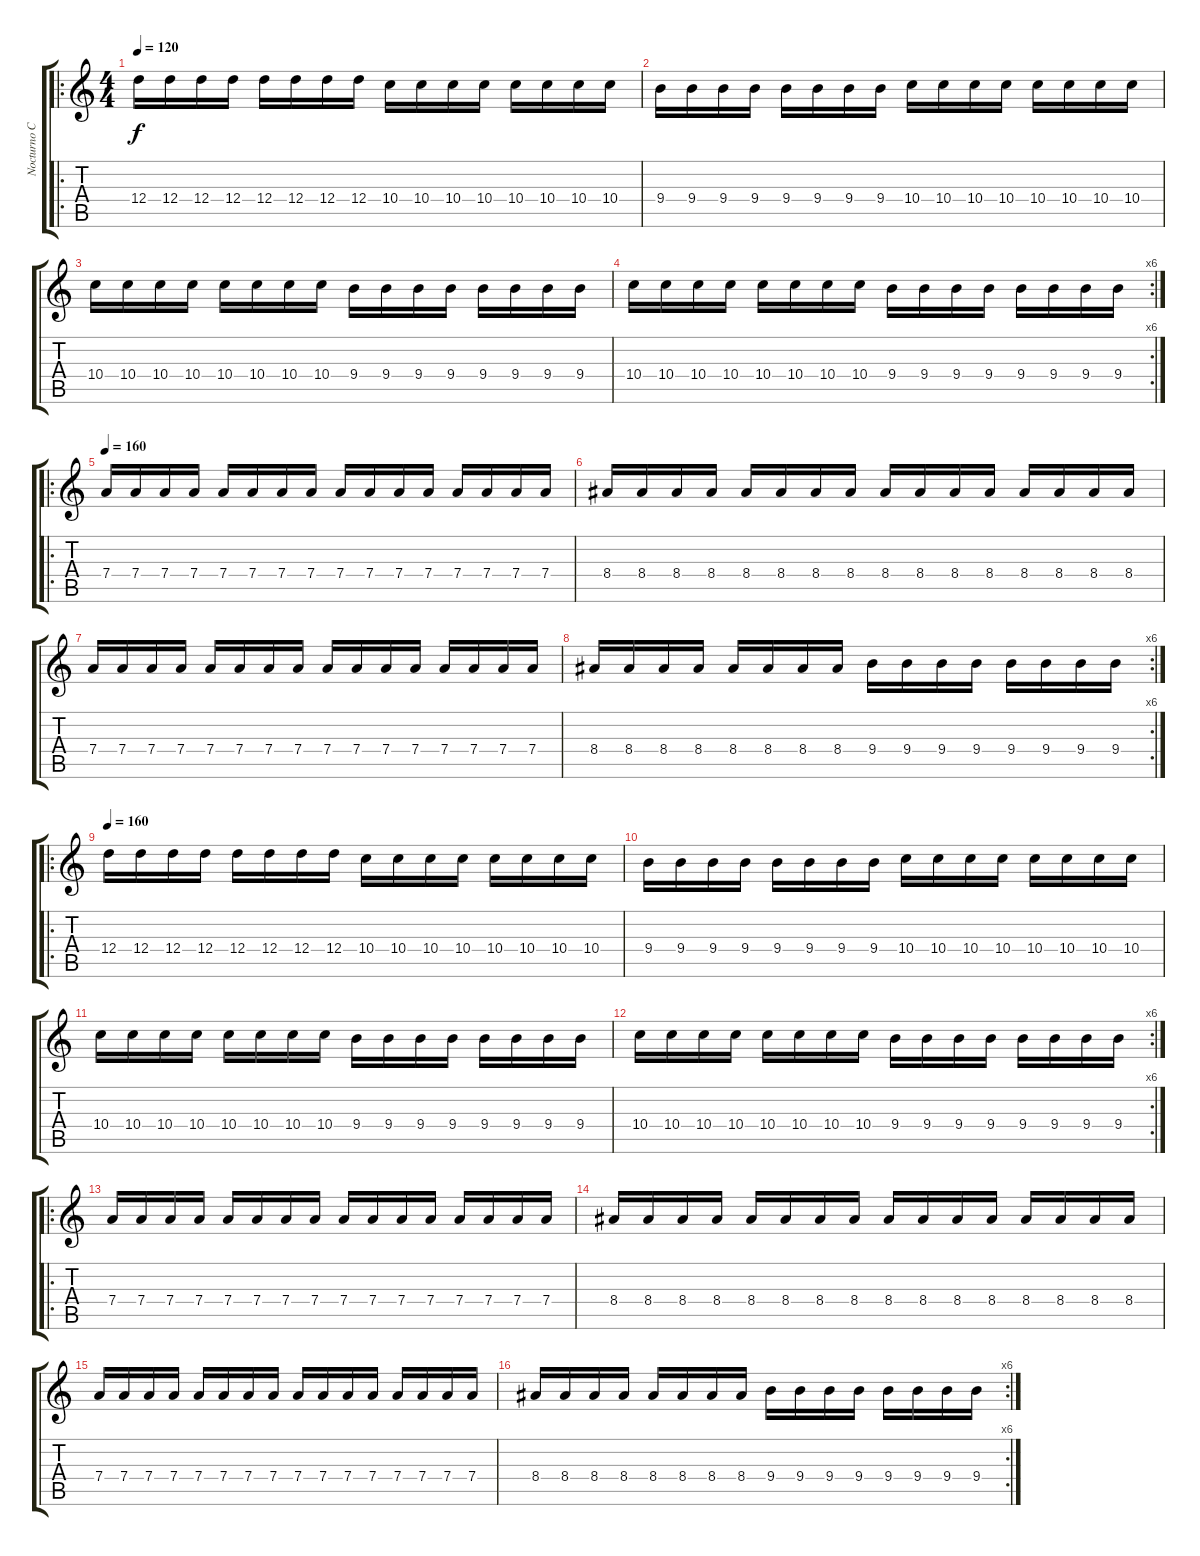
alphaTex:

\track ("Nocturno Culto - Lead Guitar" "Nocturno C") {instrument overdrivenguitar}
\staff {score tabs}
\tuning (E4 B3 G3 D3 A2 E2) {hide}
\ro
\ts (4 4)
\tempo 120
\tempo 160
\tempo 120
\clef g2
\ks c
12.4.16{dy f instrument overdrivenguitar} 12.4.16 12.4.16 12.4.16 12.4.16 12.4.16 12.4.16 12.4.16 10.4.16 10.4.16 10.4.16 10.4.16 10.4.16 10.4.16 10.4.16 10.4.16 |
9.4.16 9.4.16 9.4.16 9.4.16 9.4.16 9.4.16 9.4.16 9.4.16 10.4.16 10.4.16 10.4.16 10.4.16 10.4.16 10.4.16 10.4.16 10.4.16 |
10.4.16 10.4.16 10.4.16 10.4.16 10.4.16 10.4.16 10.4.16 10.4.16 9.4.16 9.4.16 9.4.16 9.4.16 9.4.16 9.4.16 9.4.16 9.4.16 |
\rc 6
10.4.16 10.4.16 10.4.16 10.4.16 10.4.16 10.4.16 10.4.16 10.4.16 9.4.16 9.4.16 9.4.16 9.4.16 9.4.16 9.4.16 9.4.16 9.4.16 |
\ro
\tempo 160
7.4.16 7.4.16 7.4.16 7.4.16 7.4.16 7.4.16 7.4.16 7.4.16 7.4.16 7.4.16 7.4.16 7.4.16 7.4.16 7.4.16 7.4.16 7.4.16 |
8.4.16 8.4.16 8.4.16 8.4.16 8.4.16 8.4.16 8.4.16 8.4.16 8.4.16 8.4.16 8.4.16 8.4.16 8.4.16 8.4.16 8.4.16 8.4.16 |
7.4.16 7.4.16 7.4.16 7.4.16 7.4.16 7.4.16 7.4.16 7.4.16 7.4.16 7.4.16 7.4.16 7.4.16 7.4.16 7.4.16 7.4.16 7.4.16 |
\rc 6
8.4.16 8.4.16 8.4.16 8.4.16 8.4.16 8.4.16 8.4.16 8.4.16 9.4.16 9.4.16 9.4.16 9.4.16 9.4.16 9.4.16 9.4.16 9.4.16 |
\ro
\tempo 160
12.4.16 12.4.16 12.4.16 12.4.16 12.4.16 12.4.16 12.4.16 12.4.16 10.4.16 10.4.16 10.4.16 10.4.16 10.4.16 10.4.16 10.4.16 10.4.16 |
9.4.16 9.4.16 9.4.16 9.4.16 9.4.16 9.4.16 9.4.16 9.4.16 10.4.16 10.4.16 10.4.16 10.4.16 10.4.16 10.4.16 10.4.16 10.4.16 |
10.4.16 10.4.16 10.4.16 10.4.16 10.4.16 10.4.16 10.4.16 10.4.16 9.4.16 9.4.16 9.4.16 9.4.16 9.4.16 9.4.16 9.4.16 9.4.16 |
\rc 6
10.4.16 10.4.16 10.4.16 10.4.16 10.4.16 10.4.16 10.4.16 10.4.16 9.4.16 9.4.16 9.4.16 9.4.16 9.4.16 9.4.16 9.4.16 9.4.16 |
\ro
7.4.16 7.4.16 7.4.16 7.4.16 7.4.16 7.4.16 7.4.16 7.4.16 7.4.16 7.4.16 7.4.16 7.4.16 7.4.16 7.4.16 7.4.16 7.4.16 |
8.4.16 8.4.16 8.4.16 8.4.16 8.4.16 8.4.16 8.4.16 8.4.16 8.4.16 8.4.16 8.4.16 8.4.16 8.4.16 8.4.16 8.4.16 8.4.16 |
7.4.16 7.4.16 7.4.16 7.4.16 7.4.16 7.4.16 7.4.16 7.4.16 7.4.16 7.4.16 7.4.16 7.4.16 7.4.16 7.4.16 7.4.16 7.4.16 |
\rc 6
8.4.16 8.4.16 8.4.16 8.4.16 8.4.16 8.4.16 8.4.16 8.4.16 9.4.16 9.4.16 9.4.16 9.4.16 9.4.16 9.4.16 9.4.16 9.4.16
